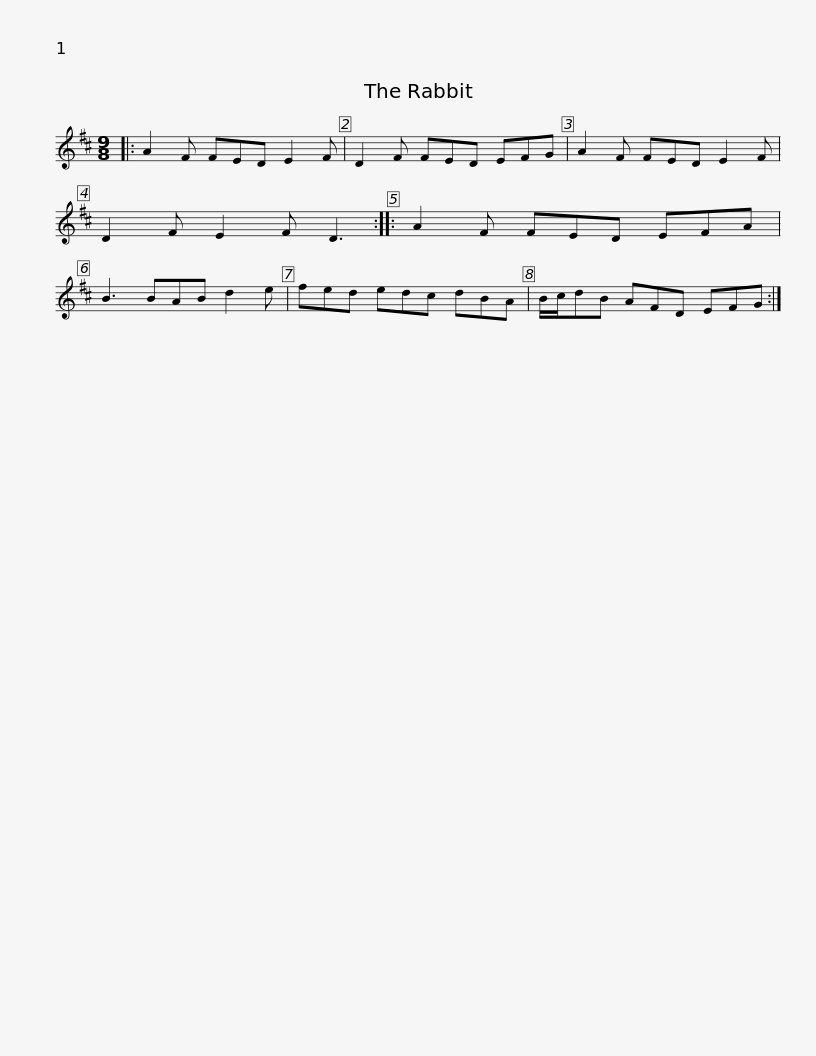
X:1
L:1/8
M:9/8
I:linebreak $
K:D
V:1 treble
V:1
|: A2 F FED E2 F | D2 F FED EFG | A2 F FED E2 F | D2 F E2 F D3 :: A2 F FED EFA |$ %5
 B3 BAB d2 e | fed edc dBA | B/c/dB AFD EFG :| %8
